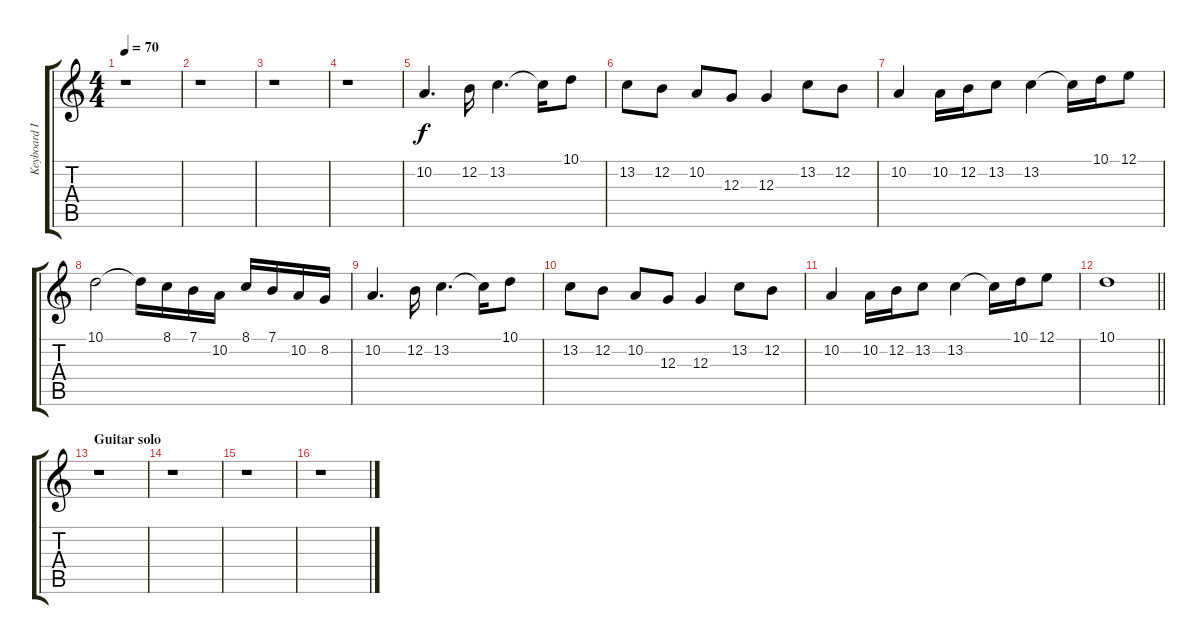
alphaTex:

\track ("Keyboard II" "Keyboard I") {instrument stringensemble1}
\staff {score tabs}
\tuning (E4 B3 G3 D3 A2 E2) {hide}
\ts (4 4)
\tempo 70
\clef g2
\ks c
r.1{dy f} |
r.1 |
r.1 |
r.1 |
10.2.4{d} 12.2.16 13.2.4{d} 13.2{t}.16 10.1.8 |
13.2.8 12.2.8 10.2.8 12.3.8 12.3.4 13.2.8 12.2.8 |
10.2.4 10.2.16 12.2.16 13.2.8 13.2.4 13.2{t}.16 10.1.16 12.1.8 |
10.1.2 10.1{t}.16 8.1.16 7.1.16 10.2.16 8.1.16 7.1.16 10.2.16 8.2.16 |
10.2.4{d} 12.2.16 13.2.4{d} 13.2{t}.16 10.1.8 |
13.2.8 12.2.8 10.2.8 12.3.8 12.3.4 13.2.8 12.2.8 |
10.2.4 10.2.16 12.2.16 13.2.8 13.2.4 13.2{t}.16 10.1.16 12.1.8 |
\barLineRight lightlight
10.1.1 |
\section ("" "Guitar solo")
r.1 |
r.1 |
r.1 |
r.1
